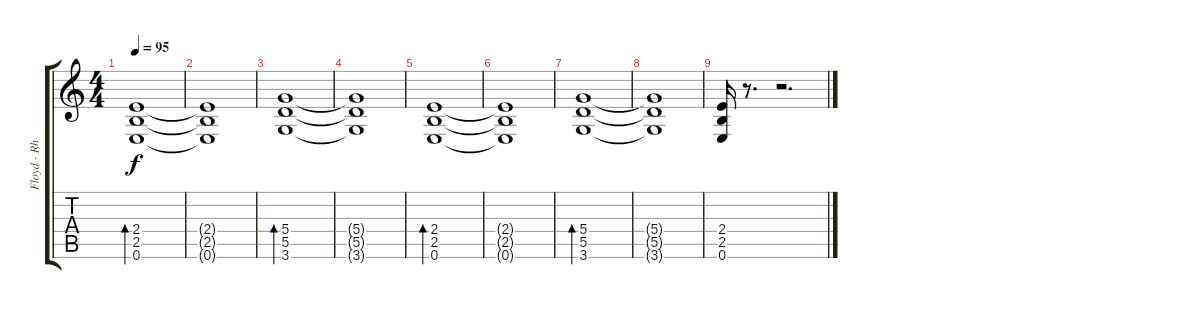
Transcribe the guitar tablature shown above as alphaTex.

\track ("Floyd - Rhythm Guitar" "Floyd - Rh") {instrument distortionguitar}
\staff {score tabs}
\tuning (E4 B3 G3 D3 A2 E2) {hide}
\ts (4 4)
\tempo 95
\clef g2
\ks c
(2.4 2.5 0.6).1{bd 120 dy f volume 15} |
(2.4{t} 2.5{t} 0.6{t}).1 |
(5.4 5.5 3.6).1{bd 120} |
(5.4{t} 5.5{t} 3.6{t}).1 |
(2.4 2.5 0.6).1{bd 120 volume 15} |
(2.4{t} 2.5{t} 0.6{t}).1 |
(5.4 5.5 3.6).1{bd 120} |
(5.4{t} 5.5{t} 3.6{t}).1 |
(2.4 2.5 0.6).16 r.8{d} r.2{d}
